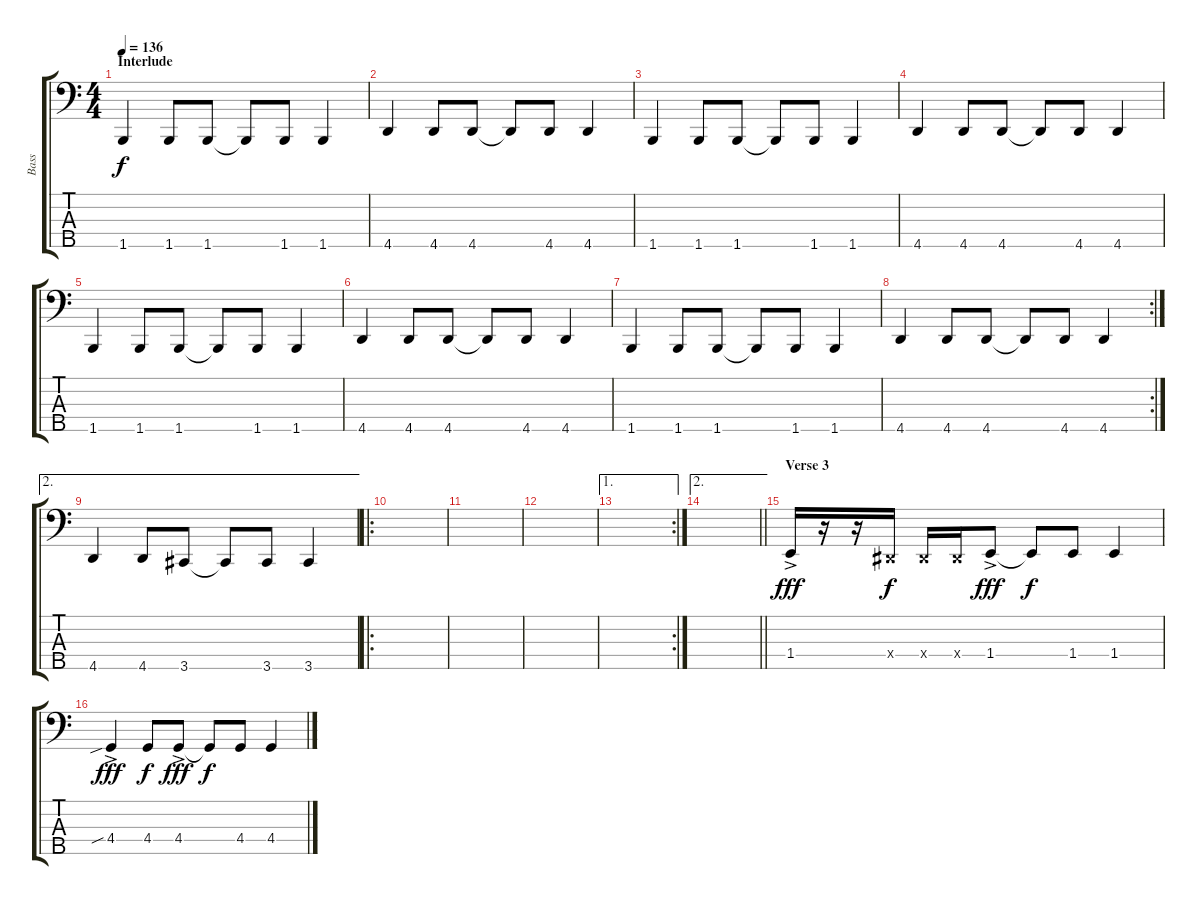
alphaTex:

\track ("Bass" "Bass") {instrument electricbassfinger}
\staff {score tabs}
\tuning (Gb2 Db2 Ab1 Eb1 Bb0) {hide}
\ts (4 4)
\section ("" "Interlude")
\tempo 136
\clef f4
\ks c
1.5.4{dy f} 1.5.8 1.5.8 1.5{t}.8 1.5.8 1.5.4 |
4.5.4 4.5.8 4.5.8 4.5{t}.8 4.5.8 4.5.4 |
1.5.4 1.5.8 1.5.8 1.5{t}.8 1.5.8 1.5.4 |
4.5.4 4.5.8 4.5.8 4.5{t}.8 4.5.8 4.5.4 |
1.5.4 1.5.8 1.5.8 1.5{t}.8 1.5.8 1.5.4 |
4.5.4 4.5.8 4.5.8 4.5{t}.8 4.5.8 4.5.4 |
1.5.4 1.5.8 1.5.8 1.5{t}.8 1.5.8 1.5.4 |
\rc 2
4.5.4 4.5.8 4.5.8 4.5{t}.8 4.5.8 4.5.4 |
\ae 2
4.5.4 4.5.8 3.5.8 3.5{t}.8 3.5.8 3.5.4 |
\ro
|
|
|
\ae 1
\rc 2
|
\ae 2
\barLineRight lightlight
|
\section ("" "Verse 3")
1.4{ac}.16{dy fff} r.16 r.16 0.4{x}.16{dy f} 0.4{x}.16 0.4{x}.16 1.4{ac}.8{dy fff} 1.4{t}.8{dy f} 1.4.8 1.4.4 |
4.4{sib ac}.4{dy fff} 4.4.8{dy f} 4.4{ac}.8{dy fff} 4.4{t}.8{dy f} 4.4.8 4.4.4
